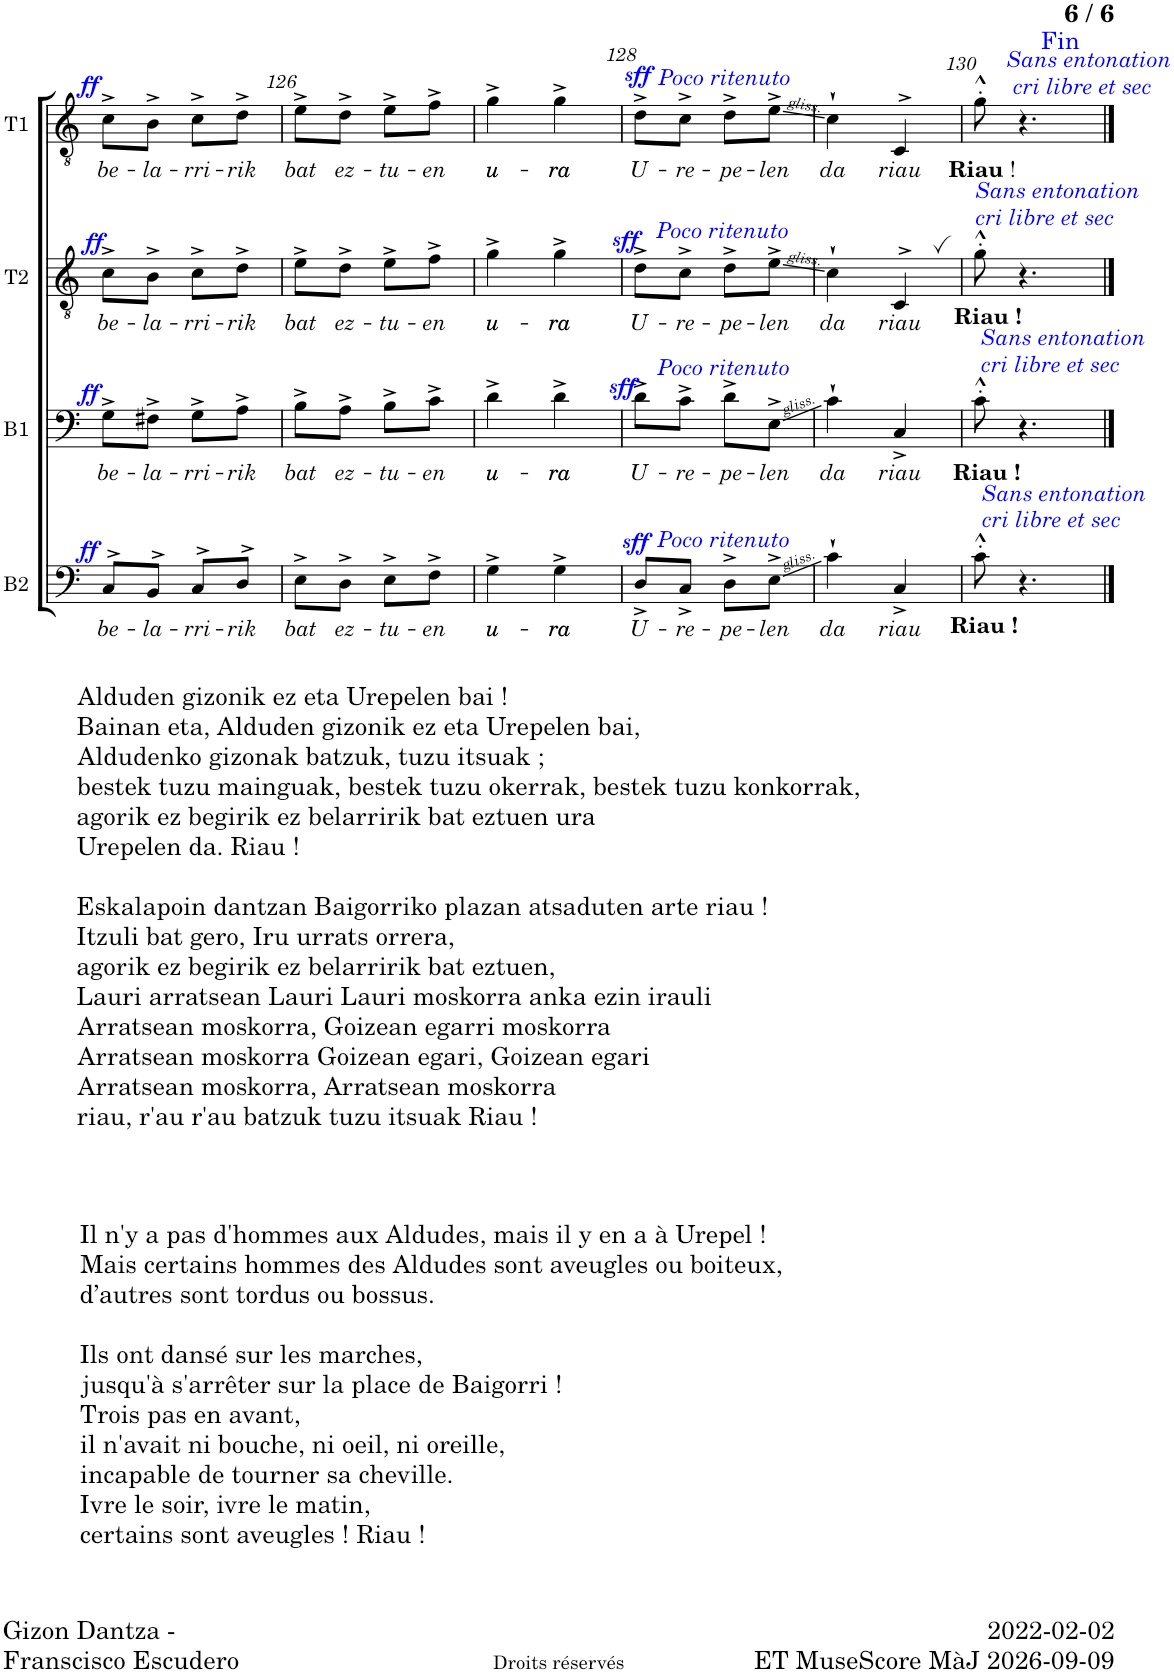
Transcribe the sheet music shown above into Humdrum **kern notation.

**kern	**text	**dynam	**kern	**text	**dynam	**kern	**text	**dynam	**kern	**text	**dynam
*part4	*part4	*part4	*part3	*part3	*part3	*part2	*part2	*part2	*part1	*part1	*part1
*staff4	*staff4	*staff4	*staff3	*staff3	*staff3	*staff2	*staff2	*staff2	*staff1	*staff1	*staff1
*I"Basse	*	*	*I"Baryton	*	*	*I"Ténor 2	*	*	*I"Ténor 1	*	*
*I'B2	*	*	*I'B1	*	*	*I'T2	*	*	*I'T1	*	*
!!LO:PB:g=z
*clefF4	*	*	*clefF4	*	*	*clefGv2	*	*	*clefGv2	*	*
*k[]	*	*	*k[]	*	*	*k[]	*	*	*k[]	*	*
*M2/4	*	*	*M2/4	*	*	*M2/4	*	*	*M2/4	*	*
=125	=125	=125	=125	=125	=125	=125	=125	=125	=125	=125	=125
!	!LO:LY:b	!LO:DY:a	!	!LO:LY:b	!LO:DY:a	!	!LO:LY:b	!LO:DY:a	!	!LO:LY:b	!LO:DY:a
8C^>/L	be-	ff	8G^\L	be-	ff	8c^\L	be-	ff	8c^\L	be-	ff
!	!LO:LY:b	!	!	!LO:LY:b	!	!	!LO:LY:b	!	!	!LO:LY:b	!
8BB^>/J	-la-	.	8F#X^\J	-la-	.	8B^\J	-la-	.	8B^\J	-la-	.
!	!LO:LY:b	!	!	!LO:LY:b	!	!	!LO:LY:b	!	!	!LO:LY:b	!
8C^>/L	-rri-	.	8G^\L	-rri-	.	8c^\L	-rri-	.	8c^\L	-rri-	.
!	!LO:LY:b	!	!	!LO:LY:b	!	!	!LO:LY:b	!	!	!LO:LY:b	!
8D^>/J	-rik	.	8A^\J	-rik	.	8d^\J	-rik	.	8d^\J	-rik	.
=126	=126	=126	=126	=126	=126	=126	=126	=126	=126	=126	=126
!	!LO:LY:b	!	!	!LO:LY:b	!	!	!LO:LY:b	!	!	!LO:LY:b	!
8E^\L	bat	.	8B^\L	bat	.	8e^\L	bat	.	8e^\L	bat	.
!	!LO:LY:b	!	!	!LO:LY:b	!	!	!LO:LY:b	!	!	!LO:LY:b	!
8D^\J	ez-	.	8A^\J	ez-	.	8d^\J	ez-	.	8d^\J	ez-	.
!	!LO:LY:b	!	!	!LO:LY:b	!	!	!LO:LY:b	!	!	!LO:LY:b	!
8E^\L	-tu-	.	8B^\L	-tu-	.	8e^\L	-tu-	.	8e^\L	-tu-	.
!	!LO:LY:b	!	!	!LO:LY:b	!	!	!LO:LY:b	!	!	!LO:LY:b	!
8F^\J	-en	.	8c^\J	-en	.	8f^\J	-en	.	8f^\J	-en	.
=127	=127	=127	=127	=127	=127	=127	=127	=127	=127	=127	=127
!	!LO:LY:b	!	!	!LO:LY:b	!	!	!LO:LY:b	!	!	!LO:LY:b	!
4G^\	u	.	4d^\	u	.	4g^\	u	.	4g^\	u	.
!	!LO:LY:b	!	!	!LO:LY:b	!	!	!LO:LY:b	!	!	!LO:LY:b	!
4G^\	ra	.	4d^\	ra	.	4g^\	ra	.	4g^\	ra	.
=128	=128	=128	=128	=128	=128	=128	=128	=128	=128	=128	=128
!	!	!	!	!	!	!	!	!	!LO:TX:a:i:color=#0000FF:t=Poco ritenuto	!	!
!	!	!	!	!	!	!LO:TX:a:i:color=#0000FF:t=Poco ritenuto	!	!	!	!	!
!	!	!	!LO:TX:a:i:color=#0000FF:t=Poco ritenuto	!	!	!	!	!	!	!	!
!LO:TX:a:i:color=#0000FF:t=Poco ritenuto	!	!	!	!	!	!	!	!	!	!	!
!	!LO:LY:b	!LO:DY:a	!	!LO:LY:b	!LO:DY:a	!	!LO:LY:b	!LO:DY:a	!	!LO:LY:b	!LO:DY:a
8D^/L	U-	other-dynamics	8d^\L	U-	other-dynamics	8d^\L	U-	other-dynamics	8d^\L	U-	other-dynamics
!	!LO:LY:b	!	!	!LO:LY:b	!	!	!LO:LY:b	!	!	!LO:LY:b	!
8C^/J	-re-	.	8c^\J	-re-	.	8c^\J	-re-	.	8c^\J	-re-	.
!	!LO:LY:b	!	!	!LO:LY:b	!	!	!LO:LY:b	!	!	!LO:LY:b	!
8D^\L	-pe-	.	8d^\L	-pe-	.	8d^\L	-pe-	.	8d^\L	-pe-	.
!	!LO:LY:b	!	!	!LO:LY:b	!	!	!LO:LY:b	!	!	!LO:LY:b	!
8E^\J	-len	.	8E^\J	-len	.	8e^\J	-len	.	8e^\J	-len	.
=129	=129	=129	=129	=129	=129	=129	=129	=129	=129	=129	=129
!	!LO:LY:b	!	!	!LO:LY:b	!	!	!LO:LY:b	!	!	!LO:LY:b	!
4c`\	da	.	4c`\	da	.	4c`\	da	.	4c`\	da	.
!	!LO:LY:b	!	!	!LO:LY:b	!	!	!LO:LY:b	!	!	!LO:LY:b	!
4C^/	riau	.	4C^/	riau	.	4C^>,/	riau	.	4C^>/	riau	.
=130	=130	=130	=130	=130	=130	=130	=130	=130	=130	=130	=130
!	!	!	!	!	!	!	!	!	!LO:TX:a:i:color=#0000FF:t=Sans entonation	!	!
!	!	!	!	!	!	!	!	!	!LO:TX:a:t=cri libre et sec	!	!
!	!LO:LY:b	!	!	!LO:LY:b	!	!	!LO:LY:b	!	!	!LO:LY:b	!
8c'^^\	Riau !	.	8c'^^\	Riau !	.	8g'^^\	Riau !	.	8cc'^^\	Riau !	.
!	!	!	!	!	!	!LO:TX:a:i:color=#0000FF:t=Sans entonation	!	!	!	!	!
!	!	!	!	!	!	!LO:TX:a:t=cri libre et sec	!	!	!	!	!
!	!	!	!LO:TX:a:i:color=#0000FF:t=Sans entonation	!	!	!	!	!	!	!	!
!	!	!	!LO:TX:a:t=cri libre et sec	!	!	!	!	!	!	!	!
!LO:TX:a:i:color=#0000FF:t=Sans entonation	!	!	!	!	!	!	!	!	!	!	!
!LO:TX:a:t=cri libre et sec	!	!	!	!	!	!	!	!	!	!	!
4.r	.	.	4.r	.	.	4.r	.	.	4.r	.	.
!	!	!	!	!	!	!	!	!	!LO:TX:a:color=#0000FF:t=<font size="13"/>Fin	!	!
==	==	==	==	==	==	==	==	==	==	==	==
*-	*-	*-	*-	*-	*-	*-	*-	*-	*-	*-	*-
